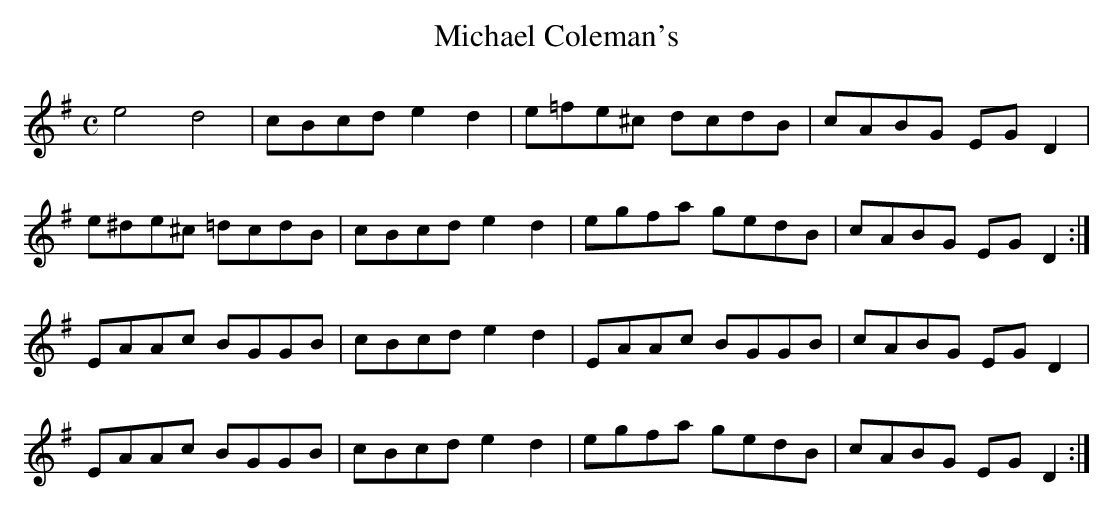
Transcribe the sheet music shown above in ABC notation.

X:1
T:Michael Coleman's
M:C
L:1/8
K:A Dorian
e4 d4|cBcd e2d2|e=fe^c dcdB|cABG EGD2|!
e^de^c =dcdB|cBcd e2d2|egfa gedB|cABG EGD2:|!
EAAc BGGB|cBcd e2d2|EAAc BGGB|cABG EGD2|!
EAAc BGGB|cBcd e2d2|egfa gedB|cABG EGD2:|!
